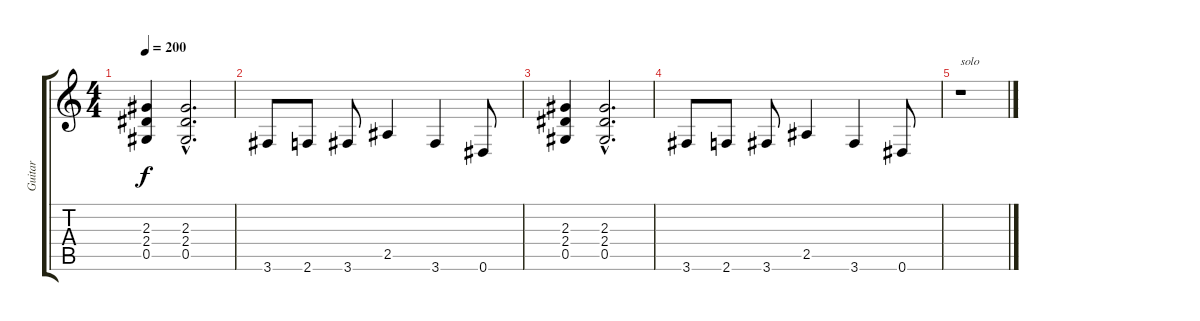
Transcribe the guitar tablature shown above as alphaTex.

\track ("Guitar" "Guitar") {instrument distortionguitar}
\staff {score tabs}
\tuning (Eb4 Bb3 Gb3 Db3 Ab2 Eb2) {hide}
\ts (4 4)
\tempo 200
\clef g2
\ks c
(2.3 2.4 0.5).4{dy f} (2.3{hac} 2.4{hac} 0.5{hac}).2{d} |
3.6.8 2.6.8 3.6.8 2.5.4 3.6.4 0.6.8 |
(2.3 2.4 0.5).4 (2.3{hac} 2.4{hac} 0.5{hac}).2{d} |
3.6.8 2.6.8 3.6.8 2.5.4 3.6.4 0.6.8 |
r.1{txt "solo"}
